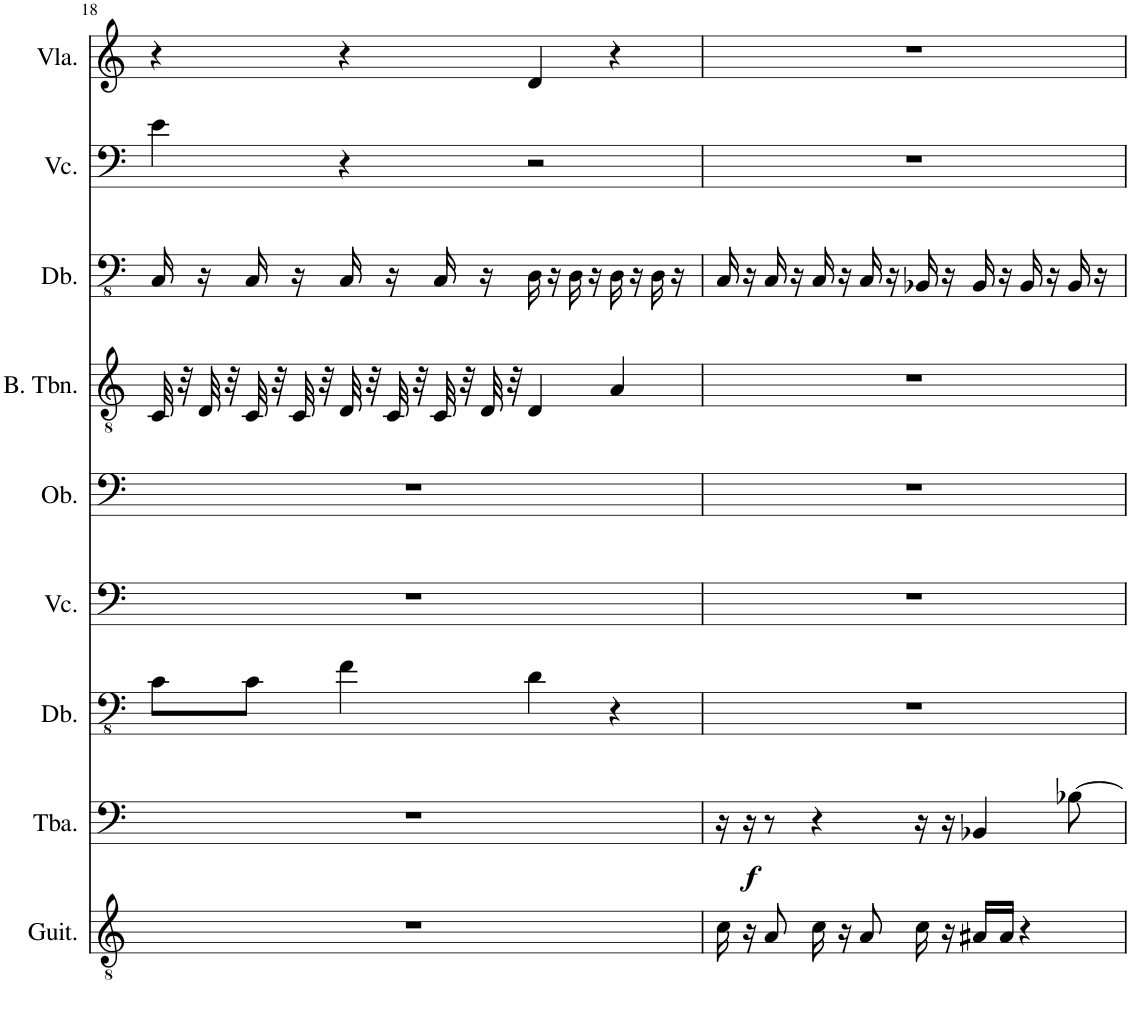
**kern	**kern	**dynam	**kern	**kern	**kern	**kern	**kern	**kern	**kern
*part9	*part8	*part8	*part7	*part6	*part5	*part4	*part3	*part2	*part1
*staff9	*staff8	*staff8	*staff7	*staff6	*staff5	*staff4	*staff3	*staff2	*staff1
*I"Classical Guitar	*I"Tuba	*	*I"Double Bass	*I"Violoncello	*I"Oboe	*I"Bass Trombone	*I"Double Bass	*I"Violoncello	*I"Viola
*I'Guit.	*I'Tba.	*	*I'Db.	*I'Vc.	*I'Ob.	*I'B. Tbn.	*I'Db.	*I'Vc.	*I'Vla.
!!LO:PB:g=z
*clefGv2	*clefF4	*	*clefFv4	*clefF4	*clefF4	*clefGv2	*clefFv4	*clefF4	*clefG2
*	*	*	*Trd7c12	*	*	*	*Trd7c12	*	*
*k[]	*k[]	*	*k[]	*k[]	*k[]	*k[]	*k[]	*k[]	*k[]
*M4/4	*M4/4	*	*M4/4	*M4/4	*M4/4	*M4/4	*M4/4	*M4/4	*M4/4
=18	=18	=18	=18	=18	=18	=18	=18	=18	=18
1r	1r	.	8C\L	1r	1r	32C/	16CC/	4e\	4r
.	.	.	.	.	.	32r	.	.	.
.	.	.	.	.	.	32D/	16r	.	.
.	.	.	.	.	.	32r	.	.	.
.	.	.	8C\J	.	.	32C/	16CC/	.	.
.	.	.	.	.	.	32r	.	.	.
.	.	.	.	.	.	32C/	16r	.	.
.	.	.	.	.	.	32r	.	.	.
.	.	.	4F\	.	.	32D/	16CC/	4r	4r
.	.	.	.	.	.	32r	.	.	.
.	.	.	.	.	.	32C/	16r	.	.
.	.	.	.	.	.	32r	.	.	.
.	.	.	.	.	.	32C/	16CC/	.	.
.	.	.	.	.	.	32r	.	.	.
.	.	.	.	.	.	32D/	16r	.	.
.	.	.	.	.	.	32r	.	.	.
.	.	.	4D\	.	.	4D/	16DD\	2r	4d/
.	.	.	.	.	.	.	16r	.	.
.	.	.	.	.	.	.	16DD\	.	.
.	.	.	.	.	.	.	16r	.	.
.	.	.	4r	.	.	4A/	16DD\	.	4r
.	.	.	.	.	.	.	16r	.	.
.	.	.	.	.	.	.	16DD\	.	.
.	.	.	.	.	.	.	16r	.	.
=19	=19	=19	=19	=19	=19	=19	=19	=19	=19
16c\	16r	.	1r	1r	1r	1r	16CC/	1r	1r
!	!	!LO:DY:b	!	!	!	!	!	!	!
16r	16r	f	.	.	.	.	16r	.	.
8A/	8r	.	.	.	.	.	16CC/	.	.
.	.	.	.	.	.	.	16r	.	.
16c\	4r	.	.	.	.	.	16CC/	.	.
16r	.	.	.	.	.	.	16r	.	.
8A/	.	.	.	.	.	.	16CC/	.	.
.	.	.	.	.	.	.	16r	.	.
16c\	16r	.	.	.	.	.	16BBB-X/	.	.
16r	16r	.	.	.	.	.	16r	.	.
16A#X/LL	4BB-X/	.	.	.	.	.	16BBB-/	.	.
16A#/JJ	.	.	.	.	.	.	16r	.	.
4r	.	.	.	.	.	.	16BBB-/	.	.
.	.	.	.	.	.	.	16r	.	.
.	[8B-X\	.	.	.	.	.	16BBB-/	.	.
.	.	.	.	.	.	.	16r	.	.
=	=	=	=	=	=	=	=	=	=
*-	*-	*-	*-	*-	*-	*-	*-	*-	*-
